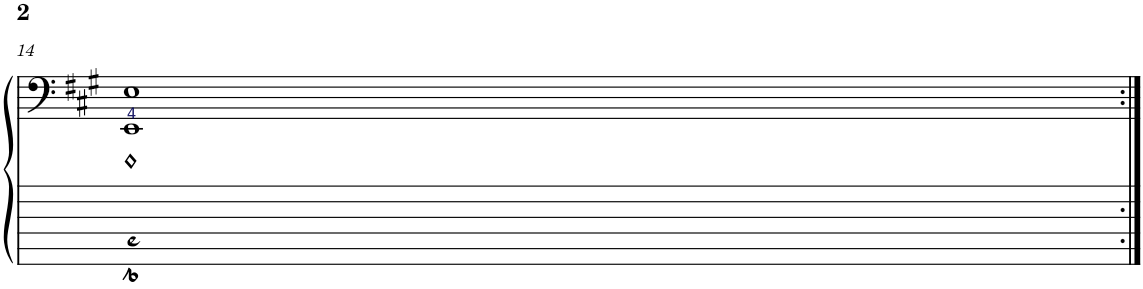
**kern	**kern
*part1	*part1
*staff2	*staff1
*I"Archlute	*
*I'A. Lt.	*
!!LO:PB:g=z
*	*clefF4
*k[f#c#g#]	*k[f#c#g#]
*M4/4	*M4/4
*met(c)	*met(c)
=14	=14
*^	*^
1E	1EE	1E	1EE
*v	*v	*	*
*	*v	*v
=:|!	=:|!
*-	*-
